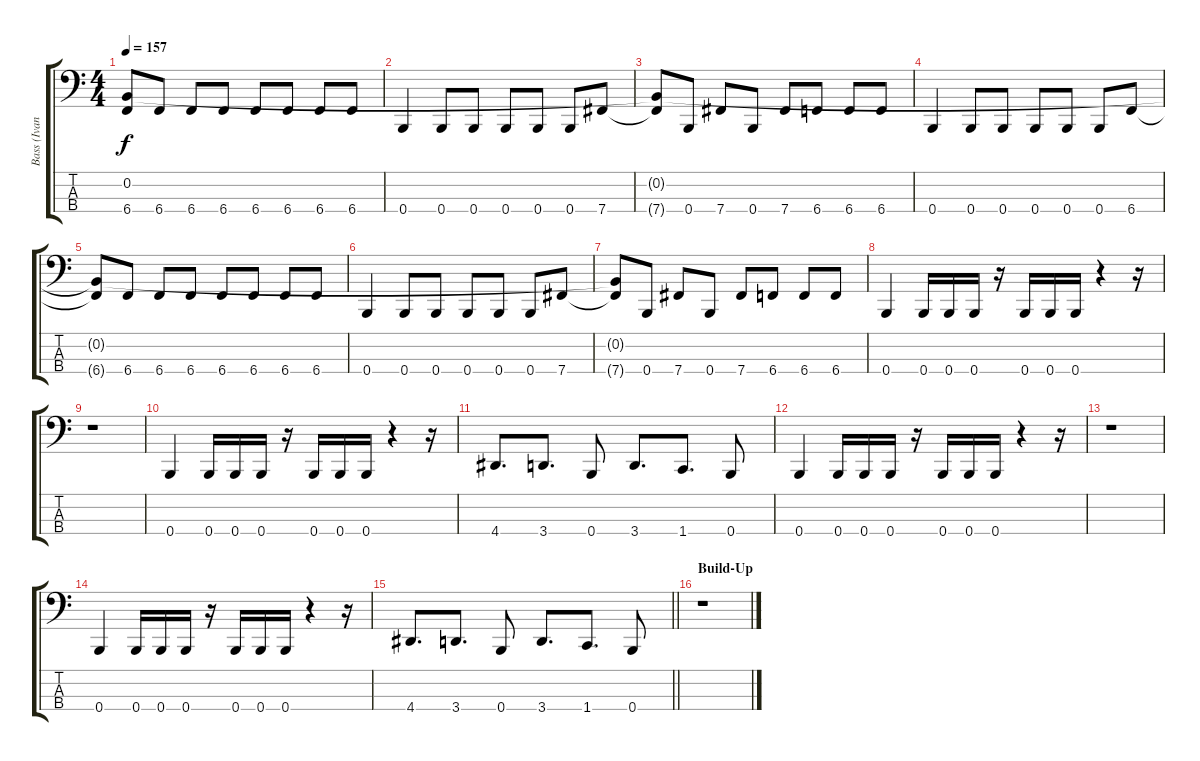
\track ("Bass (Ivan)" "Bass (Ivan") {instrument electricbasspick}
\staff {score tabs}
\tuning (E2 B1 Gb1 B0) {hide}
\ts (4 4)
\tempo 157
\clef f4
\ks c
(0.2 6.4{t}).8{dy f} 6.4.8 6.4.8 6.4.8 6.4.8 6.4.8 6.4.8 6.4.8 |
0.4.4 0.4.8 0.4.8 0.4.8 0.4.8 0.4.8 7.4.8 |
(0.2{t} 7.4{t}).8 0.4.8 7.4.8 0.4.8 7.4.8 6.4.8 6.4.8 6.4.8 |
0.4.4 0.4.8 0.4.8 0.4.8 0.4.8 0.4.8 6.4.8 |
(0.2{t} 6.4{t}).8 6.4.8 6.4.8 6.4.8 6.4.8 6.4.8 6.4.8 6.4.8 |
0.4.4 0.4.8 0.4.8 0.4.8 0.4.8 0.4.8 7.4.8 |
(0.2{t} 7.4{t}).8 0.4.8 7.4.8 0.4.8 7.4.8 6.4.8 6.4.8 6.4.8 |
0.4.4 0.4.16 0.4.16 0.4.16 r.16 0.4.16 0.4.16 0.4.16 r.4 r.16 |
r.1 |
0.4.4 0.4.16 0.4.16 0.4.16 r.16 0.4.16 0.4.16 0.4.16 r.4 r.16 |
4.4.8{d} 3.4.8{d} 0.4.8 3.4.8{d} 1.4.8{d} 0.4.8 |
0.4.4 0.4.16 0.4.16 0.4.16 r.16 0.4.16 0.4.16 0.4.16 r.4 r.16 |
r.1 |
0.4.4 0.4.16 0.4.16 0.4.16 r.16 0.4.16 0.4.16 0.4.16 r.4 r.16 |
\barLineRight lightlight
4.4.8{d} 3.4.8{d} 0.4.8 3.4.8{d} 1.4.8{d} 0.4.8 |
\section ("" "Build-Up")
r.1
